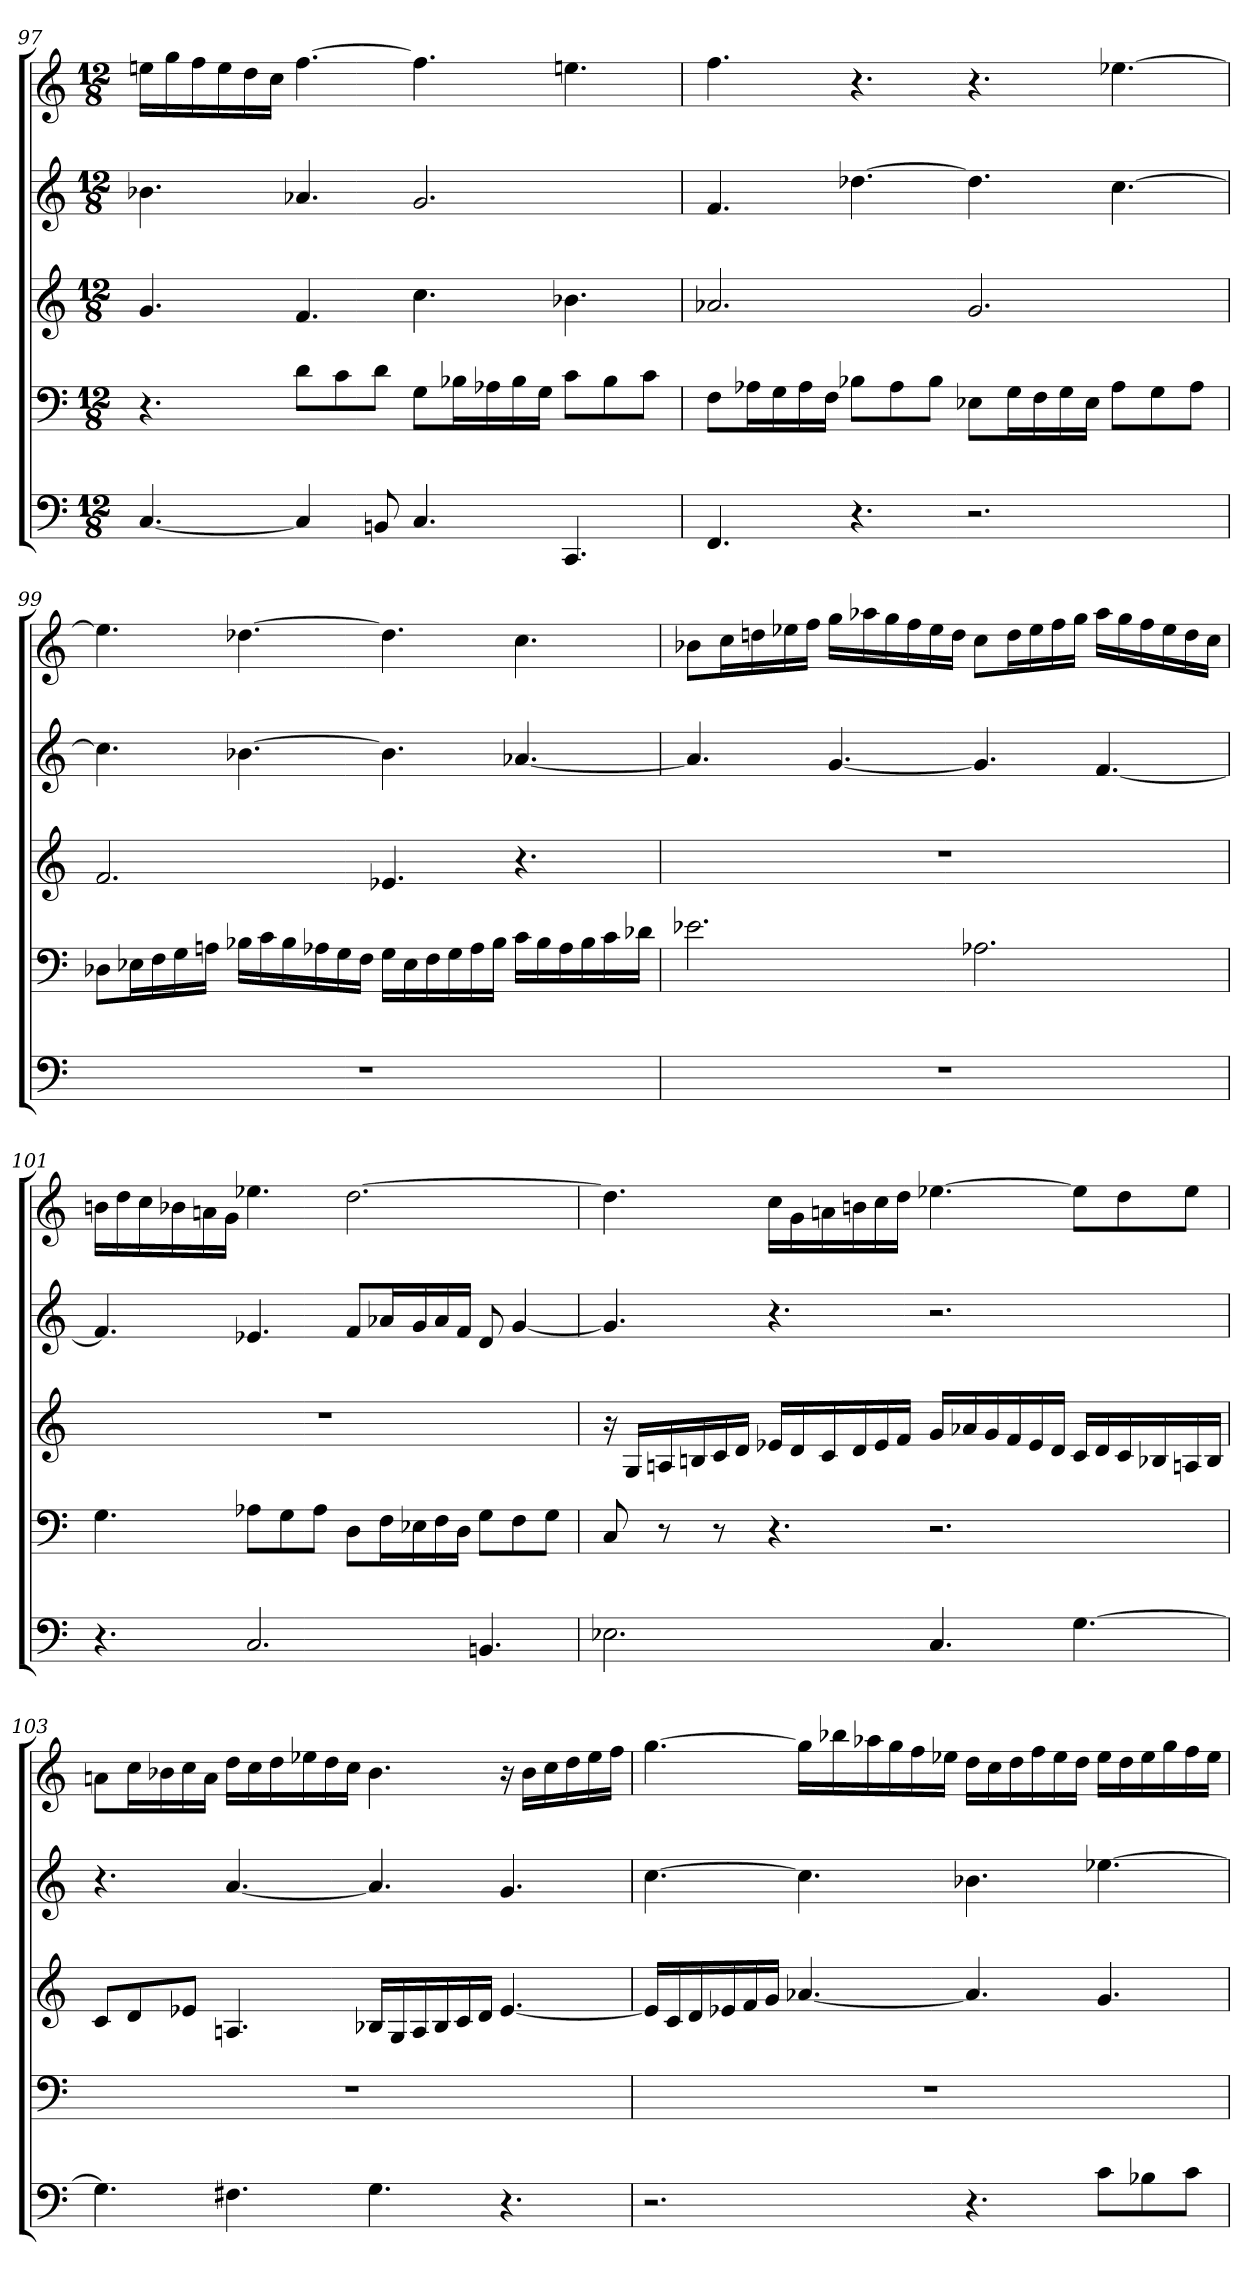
**kern	**kern	**kern	**kern	**kern
*part5	*part4	*part3	*part2	*part1
*staff5	*staff4	*staff3	*staff2	*staff1
*M12/8	*M12/8	*M12/8	*M12/8	*M12/8
=97	=97	=97	=97	=97
[4.C	4.r	4.g	4.b-X	16eenLL
.	.	.	.	16gg
.	.	.	.	16ff
.	.	.	.	16ee
.	.	.	.	16dd
.	.	.	.	16ccJJ
4C]	8dL	4.f	4.a-X	[4.ff
.	8c	.	.	.
8BBn	8dJ	.	.	.
4.C	8GL	4.cc	2.g	4.ff]
.	16B-XL	.	.	.
.	16A-X	.	.	.
.	16B-	.	.	.
.	16GJJ	.	.	.
4.CC	8cL	4.b-X	.	4.een
.	8B-	.	.	.
.	8cJ	.	.	.
=98	=98	=98	=98	=98
4.FF	8FL	2.a-X	4.f	4.ff
.	16A-XL	.	.	.
.	16G	.	.	.
.	16A-	.	.	.
.	16FJJ	.	.	.
4.r	8B-XL	.	[4.dd-X	4.r
.	8A-	.	.	.
.	8B-J	.	.	.
2.r	8E-XL	2.g	4.dd-]	4.r
.	16GL	.	.	.
.	16F	.	.	.
.	16G	.	.	.
.	16E-JJ	.	.	.
.	8A-L	.	[4.cc	[4.ee-X
.	8G	.	.	.
.	8A-J	.	.	.
=99	=99	=99	=99	=99
1.r	8D-XL	2.f	4.cc]	4.ee-]
.	16E-XL	.	.	.
.	16F	.	.	.
.	16G	.	.	.
.	16AnJJ	.	.	.
.	16B-XLL	.	[4.b-X	[4.dd-X
.	16c	.	.	.
.	16B-	.	.	.
.	16A-X	.	.	.
.	16G	.	.	.
.	16FJJ	.	.	.
.	16GLL	4.e-X	4.b-]	4.dd-]
.	16E-	.	.	.
.	16F	.	.	.
.	16G	.	.	.
.	16A-	.	.	.
.	16B-JJ	.	.	.
.	16cLL	4.r	[4.a-X	4.cc
.	16B-	.	.	.
.	16A-	.	.	.
.	16B-	.	.	.
.	16c	.	.	.
.	16d-XJJ	.	.	.
=100	=100	=100	=100	=100
1.r	2.e-X	1.r	4.a-]	8b-XL
.	.	.	.	16ccL
.	.	.	.	16ddn
.	.	.	.	16ee-X
.	.	.	.	16ffJJ
.	.	.	[4.g	16ggLL
.	.	.	.	16aa-X
.	.	.	.	16gg
.	.	.	.	16ff
.	.	.	.	16ee-
.	.	.	.	16ddJJ
.	2.A-X	.	4.g]	8ccL
.	.	.	.	16ddL
.	.	.	.	16ee-
.	.	.	.	16ff
.	.	.	.	16ggJJ
.	.	.	[4.f	16aa-LL
.	.	.	.	16gg
.	.	.	.	16ff
.	.	.	.	16ee-
.	.	.	.	16dd
.	.	.	.	16ccJJ
=101	=101	=101	=101	=101
4.r	4.G	1.r	4.f]	16bnLL
.	.	.	.	16dd
.	.	.	.	16cc
.	.	.	.	16b-X
.	.	.	.	16an
.	.	.	.	16gJJ
2.C	8A-XL	.	4.e-X	4.ee-X
.	8G	.	.	.
.	8A-J	.	.	.
.	8DL	.	8fL	[2.dd
.	16FL	.	16a-XL	.
.	16E-X	.	16g	.
.	16F	.	16a-	.
.	16DJJ	.	16fJJ	.
4.BBn	8GL	.	8d	.
.	8F	.	[4g	.
.	8GJ	.	.	.
=102	=102	=102	=102	=102
2.E-X	8C	16r	4.g]	4.dd]
.	.	16GLL	.	.
.	8r	16An	.	.
.	.	16Bn	.	.
.	8r	16c	.	.
.	.	16dJJ	.	.
.	4.r	16e-XLL	4.r	16ccLL
.	.	16d	.	16g
.	.	16c	.	16an
.	.	16d	.	16bn
.	.	16e-	.	16cc
.	.	16fJJ	.	16ddJJ
4.C	2.r	16gLL	2.r	[4.ee-X
.	.	16a-X	.	.
.	.	16g	.	.
.	.	16f	.	.
.	.	16e-	.	.
.	.	16dJJ	.	.
[4.G	.	16cLL	.	8ee-L]
.	.	16d	.	.
.	.	16c	.	8dd
.	.	16B-X	.	.
.	.	16An	.	8ee-J
.	.	16B-JJ	.	.
=103	=103	=103	=103	=103
4.G]	1.r	8cL	4.r	8anL
.	.	8d	.	16ccL
.	.	.	.	16b-X
.	.	8e-XJ	.	16cc
.	.	.	.	16aJJ
4.F#X	.	4.An	[4.a	16ddLL
.	.	.	.	16cc
.	.	.	.	16dd
.	.	.	.	16ee-X
.	.	.	.	16dd
.	.	.	.	16ccJJ
4.G	.	16B-XLL	4.a]	4.b-
.	.	16G	.	.
.	.	16A	.	.
.	.	16B-	.	.
.	.	16c	.	.
.	.	16dJJ	.	.
4.r	.	[4.e-	4.g	16r
.	.	.	.	16b-LL
.	.	.	.	16cc
.	.	.	.	16dd
.	.	.	.	16ee-
.	.	.	.	16ffJJ
=104	=104	=104	=104	=104
2.r	1.r	16e-LL]	[4.cc	[4.gg
.	.	16c	.	.
.	.	16d	.	.
.	.	16e-X	.	.
.	.	16f	.	.
.	.	16gJJ	.	.
.	.	[4.a-X	4.cc]	16ggLL]
.	.	.	.	16bb-X
.	.	.	.	16aa-X
.	.	.	.	16gg
.	.	.	.	16ff
.	.	.	.	16ee-XJJ
4.r	.	4.a-]	4.b-X	16ddLL
.	.	.	.	16cc
.	.	.	.	16dd
.	.	.	.	16ff
.	.	.	.	16ee-
.	.	.	.	16ddJJ
8cL	.	4.g	[4.ee-X	16ee-LL
.	.	.	.	16dd
8B-X	.	.	.	16ee-
.	.	.	.	16gg
8cJ	.	.	.	16ff
.	.	.	.	16ee-JJ
=	=	=	=	=
*-	*-	*-	*-	*-
